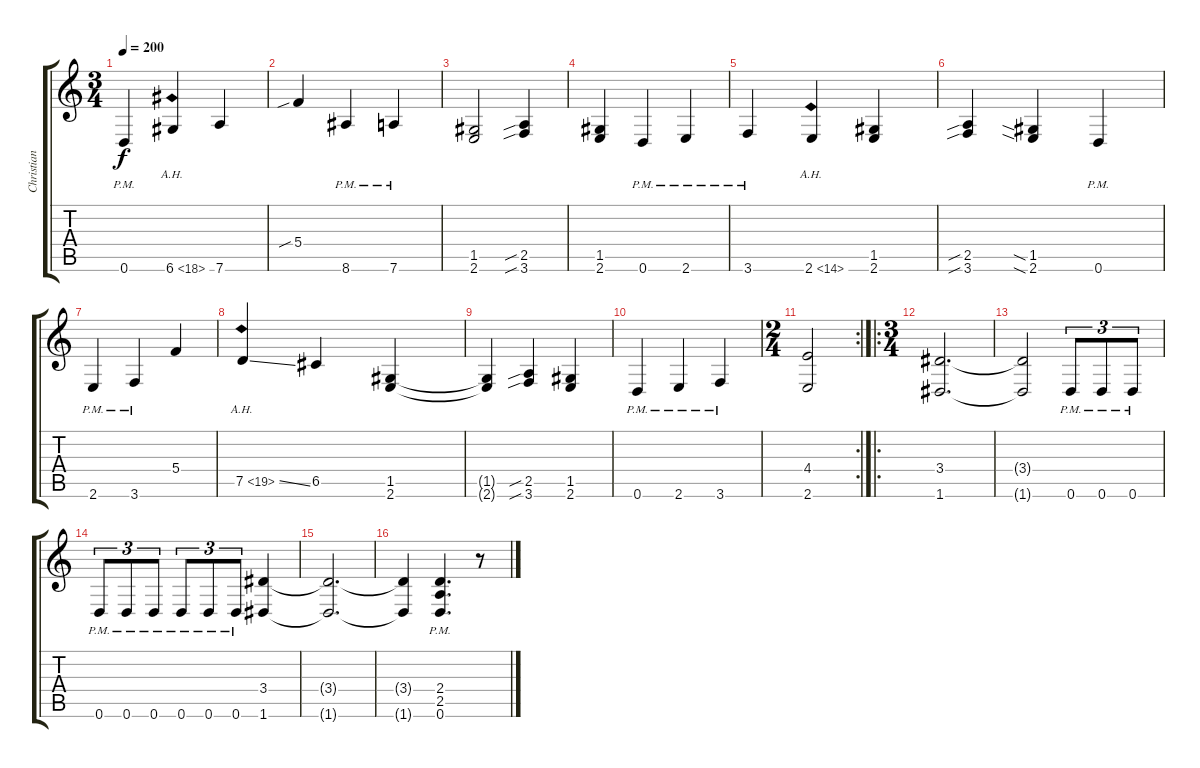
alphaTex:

\track ("Christian Muenzer" "Christian ") {instrument distortionguitar}
\staff {score tabs}
\tuning (D4 A3 F3 C3 G2 D2) {hide}
\ts (3 4)
\tempo 200
\clef g2
\ks c
0.6{pm}.4{dy f} 6.6{ah 12}.4 7.6.4 |
5.4{sib}.4 8.6{pm}.4 7.6{pm}.4 |
(1.5 2.6).2 (2.5{sib} 3.6{sib}).4 |
(1.5 2.6).4 0.6{pm}.4 2.6{pm}.4 |
3.6{pm}.4 2.6{ah 12}.4 (1.5 2.6).4 |
(2.5{sib} 3.6{sib}).4 (1.5{sia} 2.6{sia}).4 0.6{pm}.4 |
2.6{pm}.4 3.6{pm}.4 5.4.4 |
7.5{ah 12 ss}.4 6.5.4 (1.5 2.6).4 |
(1.5{t} 2.6{t}).4 (2.5{sib} 3.6{sib}).4 (1.5 2.6).4 |
0.6{pm}.4 2.6{pm}.4 3.6{pm}.4 |
\rc 2
\ts (2 4)
(4.4 2.6).2 |
\ro
\ts (3 4)
(3.4 1.6).2{d} |
(3.4{t} 1.6{t}).2 0.6{pm}.8{tu (3 2)} 0.6{pm}.8{tu (3 2)} 0.6{pm}.8{tu (3 2)} |
0.6{pm}.8{tu (3 2)} 0.6{pm}.8{tu (3 2)} 0.6{pm}.8{tu (3 2)} 0.6{pm}.8{tu (3 2)} 0.6{pm}.8{tu (3 2)} 0.6{pm}.8{tu (3 2)} (3.4 1.6).4 |
(3.4{t} 1.6{t}).2{d} |
(3.4{t} 1.6{t}).4 (2.4{pm} 2.5{pm} 0.6{pm}).4{d} r.8
